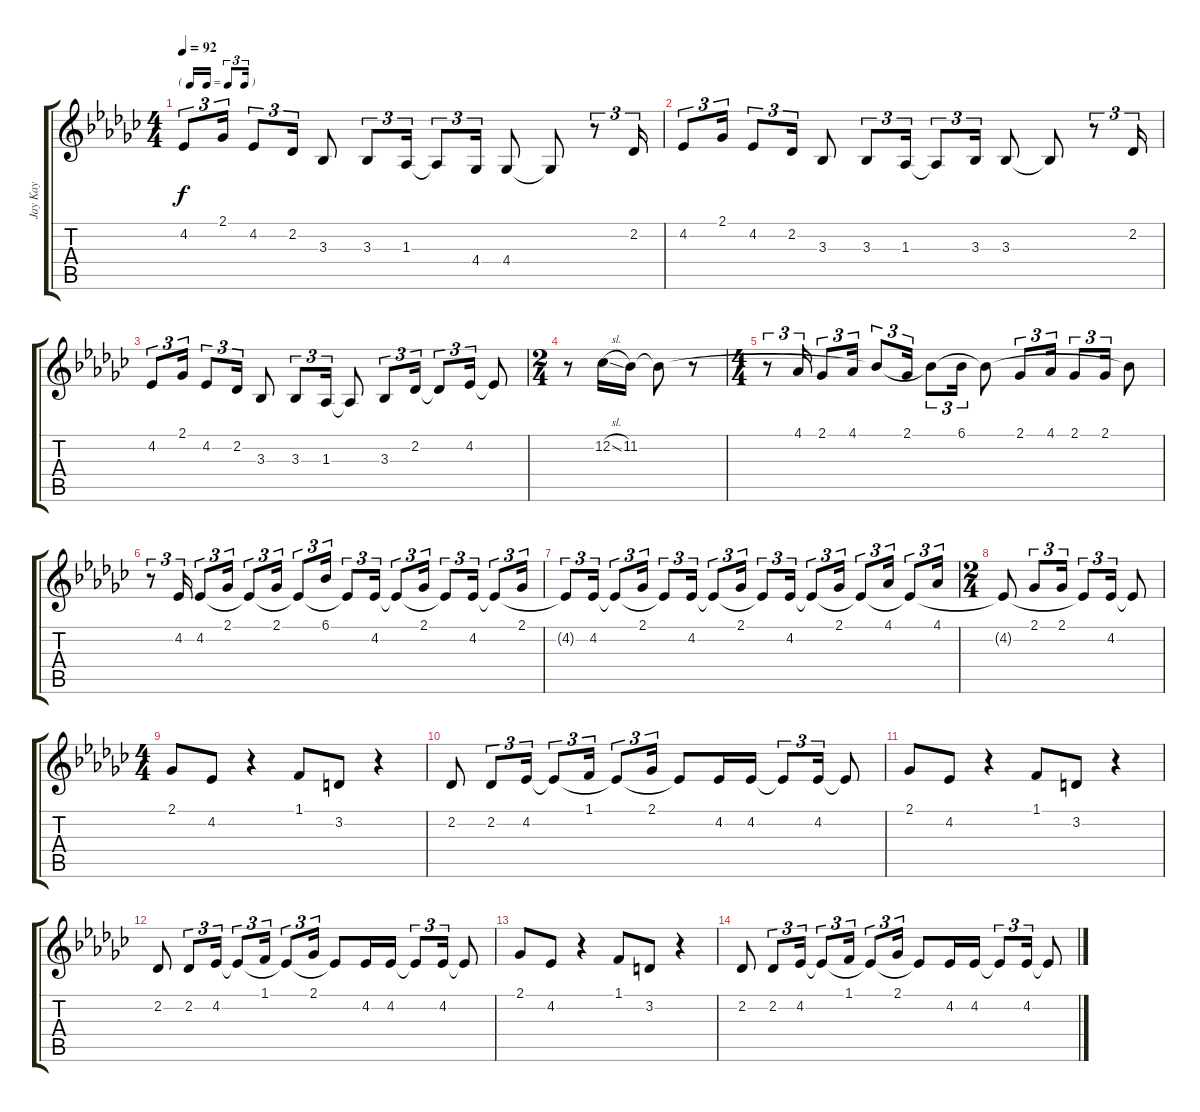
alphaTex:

\track ("Jay Kay" "Jay Kay") {instrument brasssection}
\staff {score tabs}
\tuning (E4 B3 G3 D3 A2 E2) {hide}
\ts (4 4)
\tf triplet16th
\tempo 92
\clef g2
\ks ebminor
4.2.8{tu (3 2) dy f} 2.1.16{tu (3 2)} 4.2.8{tu (3 2)} 2.2.16{tu (3 2)} 3.3.8 3.3.8{tu (3 2)} 1.3.16{tu (3 2)} 1.3{t}.8{tu (3 2)} 4.4.16{tu (3 2)} 4.4.8 4.4{t}.8 r.8{tu (3 2)} 2.2.16{tu (3 2)} |
4.2.8{tu (3 2)} 2.1.16{tu (3 2)} 4.2.8{tu (3 2)} 2.2.16{tu (3 2)} 3.3.8 3.3.8{tu (3 2)} 1.3.16{tu (3 2)} 1.3{t}.8{tu (3 2)} 3.3.16{tu (3 2)} 3.3.8 3.3{t}.8 r.8{tu (3 2)} 2.2.16{tu (3 2)} |
4.2.8{tu (3 2)} 2.1.16{tu (3 2)} 4.2.8{tu (3 2)} 2.2.16{tu (3 2)} 3.3.8 3.3.8{tu (3 2)} 1.3.16{tu (3 2)} 1.3{t}.8 3.3.8{tu (3 2)} 2.2.16{tu (3 2)} 2.2{t}.8{tu (3 2)} 4.2.16{tu (3 2)} 4.2{t}.8 |
\ts (2 4)
r.8 12.2{sl}.16 11.2.16 11.2{t}.8 r.8 |
\ts (4 4)
r.8{tu (3 2)} 4.1.16{tu (3 2)} 2.1.8{tu (3 2)} 4.1.16{tu (3 2)} 11.2{t}.8{tu (3 2)} 2.1.16{tu (3 2)} 11.2{t}.8{tu (3 2)} 6.1.16{tu (3 2)} 11.2{t}.8 2.1.8{tu (3 2)} 4.1.16{tu (3 2)} 2.1.8{tu (3 2)} 2.1.16{tu (3 2)} 11.2{t}.8 |
r.8{tu (3 2)} 4.2.16{tu (3 2)} 4.2.8{tu (3 2)} 2.1.16{tu (3 2)} 4.2{t}.8{tu (3 2)} 2.1.16{tu (3 2)} 4.2{t}.8{tu (3 2)} 6.1.16{tu (3 2)} 4.2{t}.8{tu (3 2)} 4.2.16{tu (3 2)} 4.2{t}.8{tu (3 2)} 2.1.16{tu (3 2)} 4.2{t}.8{tu (3 2)} 4.2.16{tu (3 2)} 4.2{t}.8{tu (3 2)} 2.1.16{tu (3 2)} |
4.2{t}.8{tu (3 2)} 4.2.16{tu (3 2)} 4.2{t}.8{tu (3 2)} 2.1.16{tu (3 2)} 4.2{t}.8{tu (3 2)} 4.2.16{tu (3 2)} 4.2{t}.8{tu (3 2)} 2.1.16{tu (3 2)} 4.2{t}.8{tu (3 2)} 4.2.16{tu (3 2)} 4.2{t}.8{tu (3 2)} 2.1.16{tu (3 2)} 4.2{t}.8{tu (3 2)} 4.1.16{tu (3 2)} 4.2{t}.8{tu (3 2)} 4.1.16{tu (3 2)} |
\ts (2 4)
4.2{t}.8 2.1.8{tu (3 2)} 2.1.16{tu (3 2)} 4.2{t}.8{tu (3 2)} 4.2.16{tu (3 2)} 4.2{t}.8 |
\ts (4 4)
2.1.8 4.2.8 r.4 1.1.8 3.2.8 r.4 |
2.2.8 2.2.8{tu (3 2)} 4.2.16{tu (3 2)} 4.2{t}.8{tu (3 2)} 1.1.16{tu (3 2)} 4.2{t}.8{tu (3 2)} 2.1.16{tu (3 2)} 4.2{t}.8 4.2.16 4.2.16 4.2{t}.8{tu (3 2)} 4.2.16{tu (3 2)} 4.2{t}.8 |
2.1.8 4.2.8 r.4 1.1.8 3.2.8 r.4 |
2.2.8 2.2.8{tu (3 2)} 4.2.16{tu (3 2)} 4.2{t}.8{tu (3 2)} 1.1.16{tu (3 2)} 4.2{t}.8{tu (3 2)} 2.1.16{tu (3 2)} 4.2{t}.8 4.2.16 4.2.16 4.2{t}.8{tu (3 2)} 4.2.16{tu (3 2)} 4.2{t}.8 |
2.1.8 4.2.8 r.4 1.1.8 3.2.8 r.4 |
2.2.8 2.2.8{tu (3 2)} 4.2.16{tu (3 2)} 4.2{t}.8{tu (3 2)} 1.1.16{tu (3 2)} 4.2{t}.8{tu (3 2)} 2.1.16{tu (3 2)} 4.2{t}.8 4.2.16 4.2.16 4.2{t}.8{tu (3 2)} 4.2.16{tu (3 2)} 4.2{t}.8
